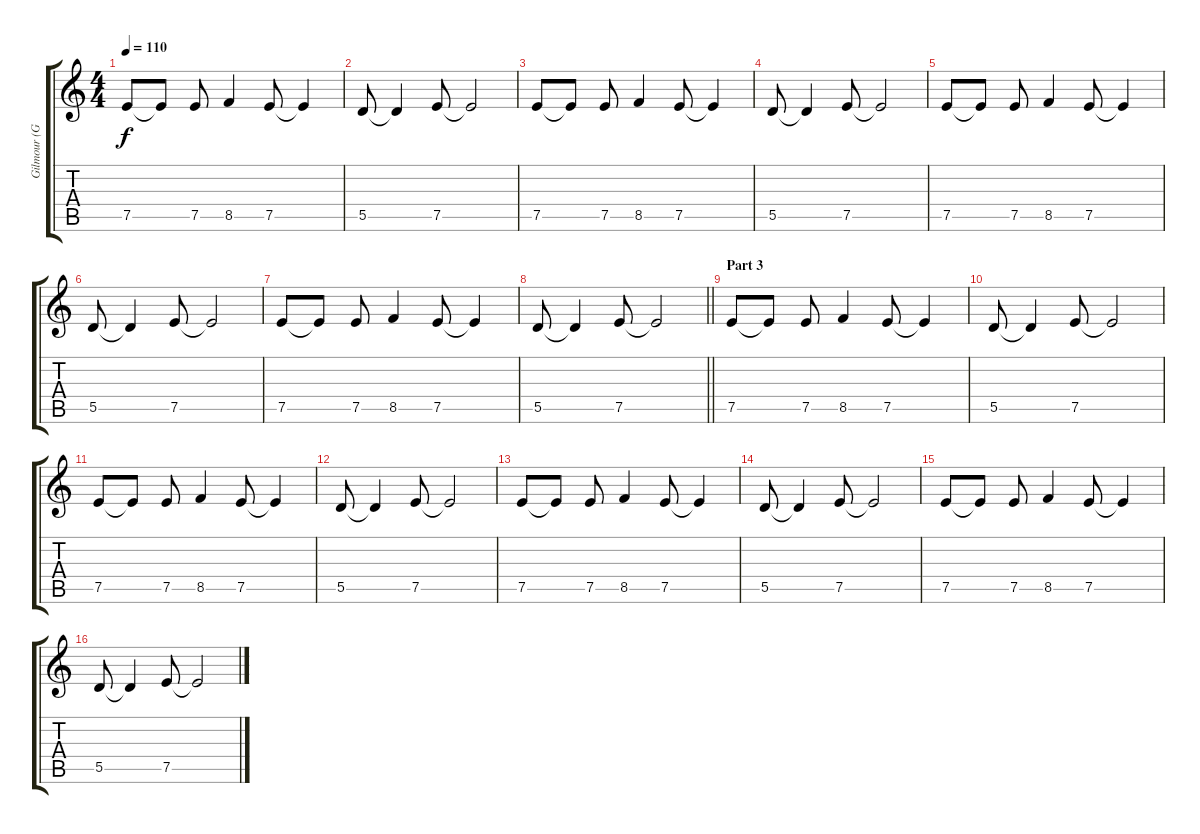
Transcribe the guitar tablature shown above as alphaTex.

\track ("Gilmour (Guitar w/ Slide)" "Gilmour (G") {instrument electricguitarjazz}
\staff {score tabs}
\tuning (E4 B3 G3 D3 A2 E2) {hide}
\ts (4 4)
\tempo 110
\clef g2
\ks c
7.5.8{dy f} 7.5{t}.8 7.5.8 8.5.4 7.5.8 7.5{t}.4 |
5.5.8 5.5{t}.4 7.5.8 7.5{t}.2 |
7.5.8 7.5{t}.8 7.5.8 8.5.4 7.5.8 7.5{t}.4 |
5.5.8 5.5{t}.4 7.5.8 7.5{t}.2 |
7.5.8 7.5{t}.8 7.5.8 8.5.4 7.5.8 7.5{t}.4 |
5.5.8 5.5{t}.4 7.5.8 7.5{t}.2 |
7.5.8 7.5{t}.8 7.5.8 8.5.4 7.5.8 7.5{t}.4 |
\barLineRight lightlight
5.5.8 5.5{t}.4 7.5.8 7.5{t}.2 |
\section ("" "Part 3")
7.5.8 7.5{t}.8 7.5.8 8.5.4 7.5.8 7.5{t}.4 |
5.5.8 5.5{t}.4 7.5.8 7.5{t}.2 |
7.5.8 7.5{t}.8 7.5.8 8.5.4 7.5.8 7.5{t}.4 |
5.5.8 5.5{t}.4 7.5.8 7.5{t}.2 |
7.5.8 7.5{t}.8 7.5.8 8.5.4 7.5.8 7.5{t}.4 |
5.5.8 5.5{t}.4 7.5.8 7.5{t}.2 |
7.5.8 7.5{t}.8 7.5.8 8.5.4 7.5.8 7.5{t}.4 |
5.5.8 5.5{t}.4 7.5.8 7.5{t}.2
